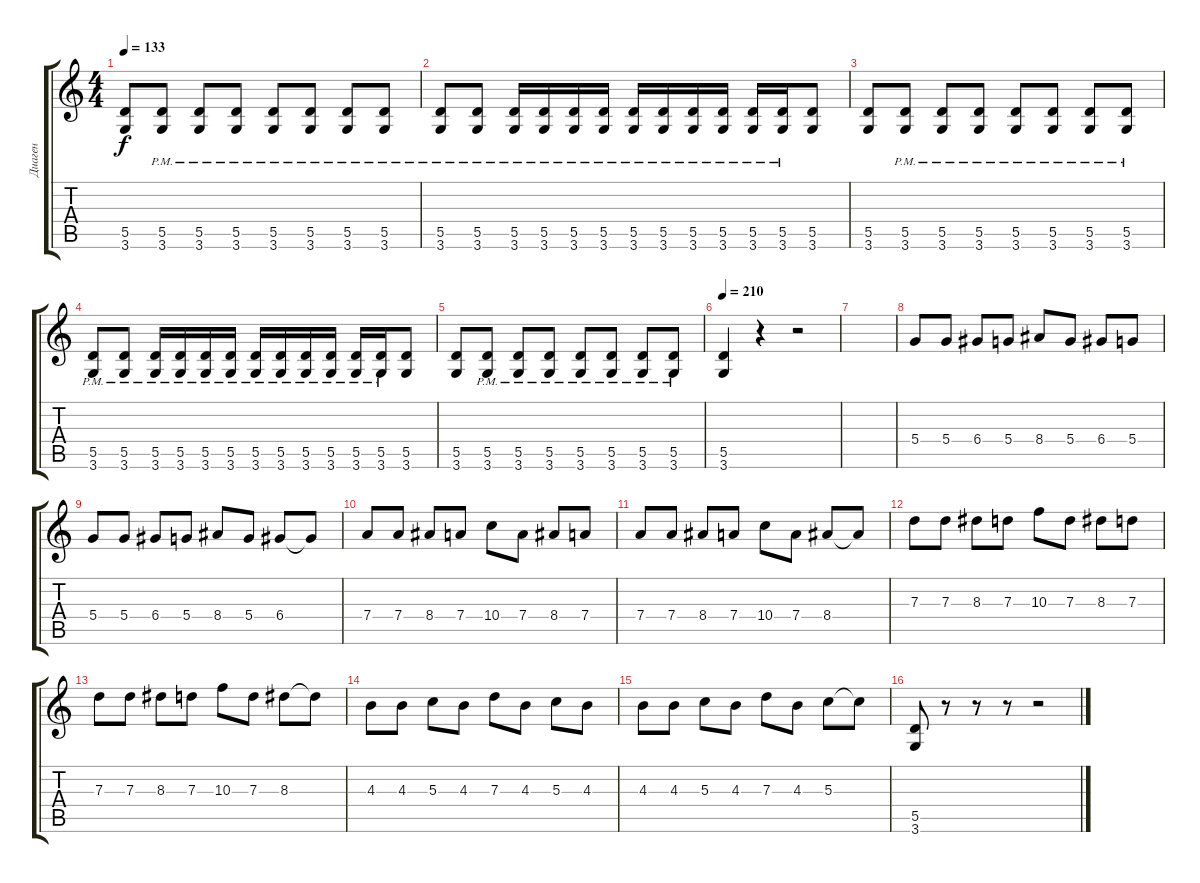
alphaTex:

\track ("Диаген" "Диаген") {instrument overdrivenguitar}
\staff {score tabs}
\tuning (E4 B3 G3 D3 A2 E2) {hide}
\ts (4 4)
\tempo 133
\clef g2
\ks c
(5.5 3.6).8{dy f} (5.5{pm} 3.6{pm}).8 (5.5{pm} 3.6{pm}).8 (5.5{pm} 3.6{pm}).8 (5.5{pm} 3.6{pm}).8 (5.5{pm} 3.6{pm}).8 (5.5{pm} 3.6{pm}).8 (5.5{pm} 3.6{pm}).8 |
(5.5{pm} 3.6{pm}).8 (5.5{pm} 3.6{pm}).8 (5.5{pm} 3.6{pm}).16 (5.5{pm} 3.6{pm}).16 (5.5{pm} 3.6{pm}).16 (5.5{pm} 3.6{pm}).16 (5.5{pm} 3.6{pm}).16 (5.5{pm} 3.6{pm}).16 (5.5{pm} 3.6{pm}).16 (5.5{pm} 3.6{pm}).16 (5.5{pm} 3.6{pm}).16 (5.5{pm} 3.6{pm}).16 (5.5 3.6).8 |
(5.5 3.6).8 (5.5{pm} 3.6{pm}).8 (5.5{pm} 3.6{pm}).8 (5.5{pm} 3.6{pm}).8 (5.5{pm} 3.6{pm}).8 (5.5{pm} 3.6{pm}).8 (5.5{pm} 3.6{pm}).8 (5.5{pm} 3.6{pm}).8 |
(5.5{pm} 3.6{pm}).8 (5.5{pm} 3.6{pm}).8 (5.5{pm} 3.6{pm}).16 (5.5{pm} 3.6{pm}).16 (5.5{pm} 3.6{pm}).16 (5.5{pm} 3.6{pm}).16 (5.5{pm} 3.6{pm}).16 (5.5{pm} 3.6{pm}).16 (5.5{pm} 3.6{pm}).16 (5.5{pm} 3.6{pm}).16 (5.5{pm} 3.6{pm}).16 (5.5{pm} 3.6{pm}).16 (5.5 3.6).8 |
(5.5 3.6).8 (5.5{pm} 3.6{pm}).8 (5.5{pm} 3.6{pm}).8 (5.5{pm} 3.6{pm}).8 (5.5{pm} 3.6{pm}).8 (5.5{pm} 3.6{pm}).8 (5.5{pm} 3.6{pm}).8 (5.5{pm} 3.6{pm}).8 |
\tempo 210
(5.5 3.6).4 r.4 r.2 |
|
5.4.8 5.4.8 6.4.8 5.4.8 8.4.8 5.4.8 6.4.8 5.4.8 |
5.4.8 5.4.8 6.4.8 5.4.8 8.4.8 5.4.8 6.4.8 6.4{t}.8 |
7.4.8 7.4.8 8.4.8 7.4.8 10.4.8 7.4.8 8.4.8 7.4.8 |
7.4.8 7.4.8 8.4.8 7.4.8 10.4.8 7.4.8 8.4.8 8.4{t}.8 |
7.3.8 7.3.8 8.3.8 7.3.8 10.3.8 7.3.8 8.3.8 7.3.8 |
7.3.8 7.3.8 8.3.8 7.3.8 10.3.8 7.3.8 8.3.8 8.3{t}.8 |
4.3.8 4.3.8 5.3.8 4.3.8 7.3.8 4.3.8 5.3.8 4.3.8 |
4.3.8 4.3.8 5.3.8 4.3.8 7.3.8 4.3.8 5.3.8 5.3{t}.8 |
(5.5 3.6).8 r.8 r.8 r.8 r.2
